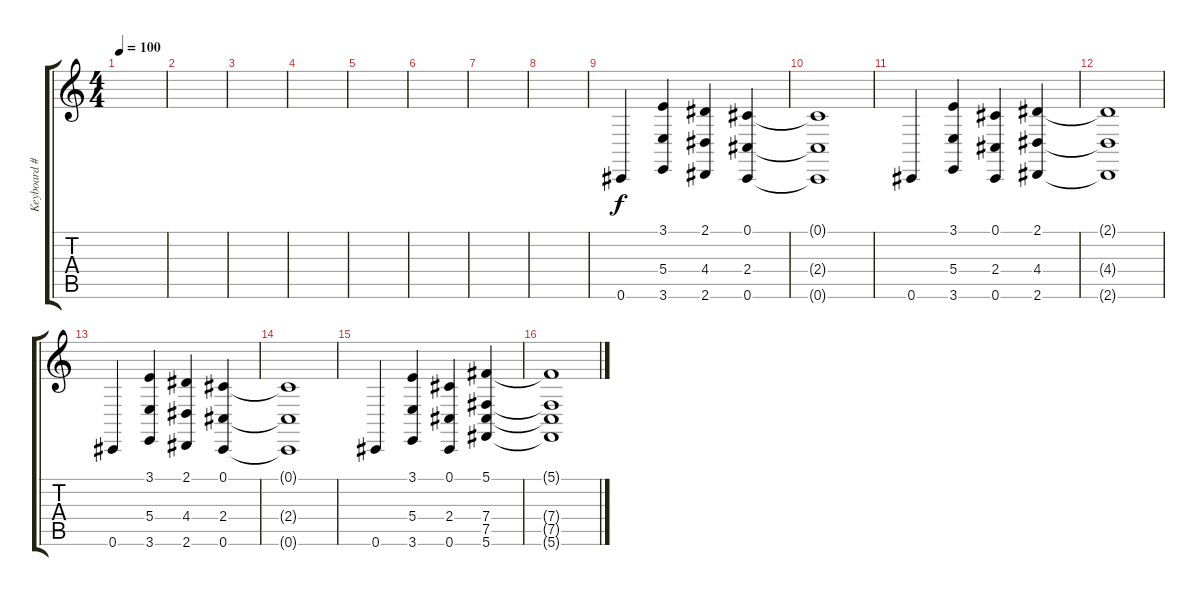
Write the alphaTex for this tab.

\track ("Keyboard #2" "Keyboard #") {instrument stringensemble1}
\staff {score tabs}
\tuning (Db4 Ab3 E3 B2 Gb2 Db2) {hide}
\ts (4 4)
\tempo 100
\clef g2
\ks c
|
|
|
|
|
|
|
|
0.6.4 (3.1 5.4 3.6).4 (2.1 4.4 2.6).4 (0.1 2.4 0.6).4 |
(0.1{t} 2.4{t} 0.6{t}).1 |
0.6.4 (3.1 5.4 3.6).4 (0.1 2.4 0.6).4 (2.1 4.4 2.6).4 |
(2.1{t} 4.4{t} 2.6{t}).1 |
0.6.4 (3.1 5.4 3.6).4 (2.1 4.4 2.6).4 (0.1 2.4 0.6).4 |
(0.1{t} 2.4{t} 0.6{t}).1 |
0.6.4 (3.1 5.4 3.6).4 (0.1 2.4 0.6).4 (5.1 7.4 7.5 5.6).4 |
(5.1{t} 7.4{t} 7.5{t} 5.6{t}).1
